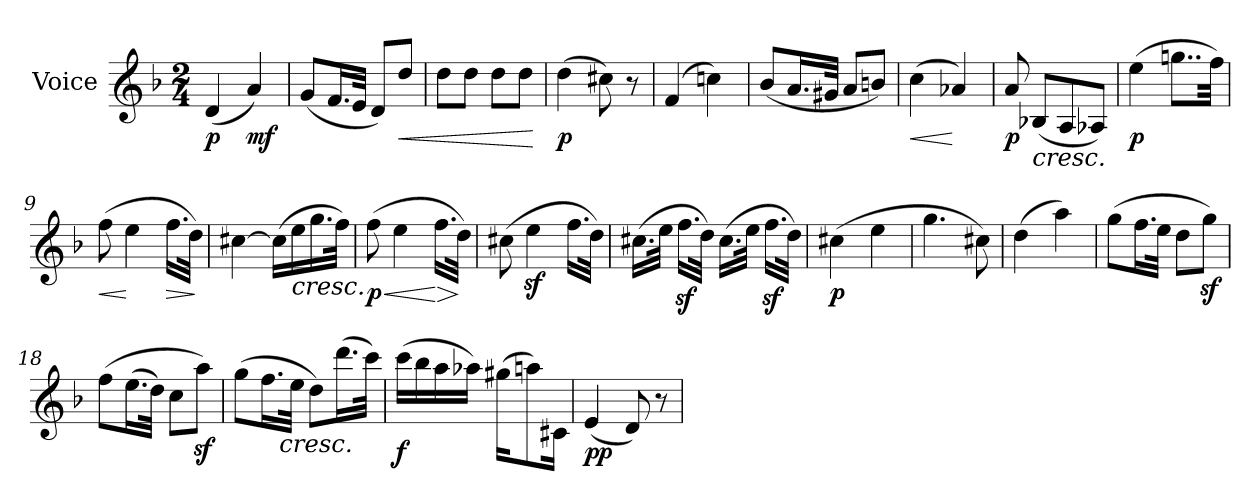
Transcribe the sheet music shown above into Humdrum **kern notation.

**kern	**dynam
*part1	*part1
*staff1	*staff1
*I"Voice	*
*clefG2	*
*k[b-]	*
*F:	*
*M2/4	*
*MM120	*
=	=
!	!LO:DY:b
(<4d/	p
!	!LO:DY:b
4a/)	mf
=1	=1
(<8g/L	.
16.f/L	.
32e/JJk	.
8d/L)	.
!	!LO:HP:b
8dd/J	<
=2	=2
8dd\L	.
8dd\J	.
8dd\L	.
8dd\J	.
.	[
=3	=3
!	!LO:DY:b
(>4dd\	p
8cc#X\)	.
8r	.
=4	=4
(>4f/	.
4ccn\)	.
=5	=5
(<8b-/L	.
16.a/L	.
32g#Xi/JJk	.
8a/L	.
8bn/J)	.
!!LO:LB:g=z
=6	=6
!	!LO:HP:b
(>4cc\	<
4a-Xj/)	[
=7	=7
!	!LO:DY:b
8a/	p
!LO:TX:b:i:t=cresc.	!
(<8B-X/L	.
8A/	.
8A-Xj/J)	.
=8	=8
!	!LO:DY:b
(>4ee\	p
8..ggn\L	.
32ff\Jkk)	.
=9	=9
!	!LO:HP:b
(>8ff\	<
4ee\	[
!	!LO:HP:b
16.ff\LL	>
32dd\JJk)	.
.	]
=10	=10
[4cc#X\	.
(>16cc#\LL]	.
!LO:TX:b:i:t=cresc.	!
16ee\	.
16.gg\	.
32ff\JJk)	.
!!LO:LB:g=z
=11	=11
!	!LO:HP:b
!	!LO:DY:n=1:b
(>8ff\	< p
4ee\	.
!	!LO:HP:n=1:b
16.ff\LL	[ >
32dd\JJk)	]
=12	=12
(>8cc#X\	.
4eez<\	.
16.ff\LL	.
32dd\JJk)	.
=13	=13
(>16.cc#X\LL	.
32ee\JJk	.
16.ffz<\LL	.
32dd\JJk)	.
(>16.cc#\LL	.
32ee\JJk	.
16.ffz<\LL	.
32dd\JJk)	.
=14	=14
!	!LO:DY:b
(>4cc#X\	p
4ee\	.
=15	=15
4.gg\	.
8cc#\)	.
!!LO:LB:g=z
=16	=16
(>4dd\	.
4aa\)	.
=17	=17
(>8gg\L	.
16.ff\L	.
32ee\JJk	.
8dd\L	.
8ggz<\J)	.
=18	=18
(>8ff\L	.
(<16.ee\L	.
32dd\JJk)	.
8cc\L	.
8aaz<\J)	.
=19	=19
*^	*
(>8gg\L	8.ryy	.
16.ff\L	.	.
!	!LO:TX:b:i:t=cresc.	!
.	4ryy	.
32ee\JJk	.	.
8dd\L)	.	.
(>16.ddd\L	.	.
.	16ryy	.
32ccc\JJk)	.	.
=20	=20	=20
!	!	!LO:DY:b
*v	*v	*
(>16ccc\LL	f
16bb-\	.
16aa\	.
16aa-Xj\JJ)	.
(>16gg#\KL	.
8aa\)	.
16c#X\Jk	.
=21	=21
!	!LO:DY:b
!	!LO:DY:n=1:b
(<4e/	p p
8d/)	.
8r	.
=	=
*-	*-
